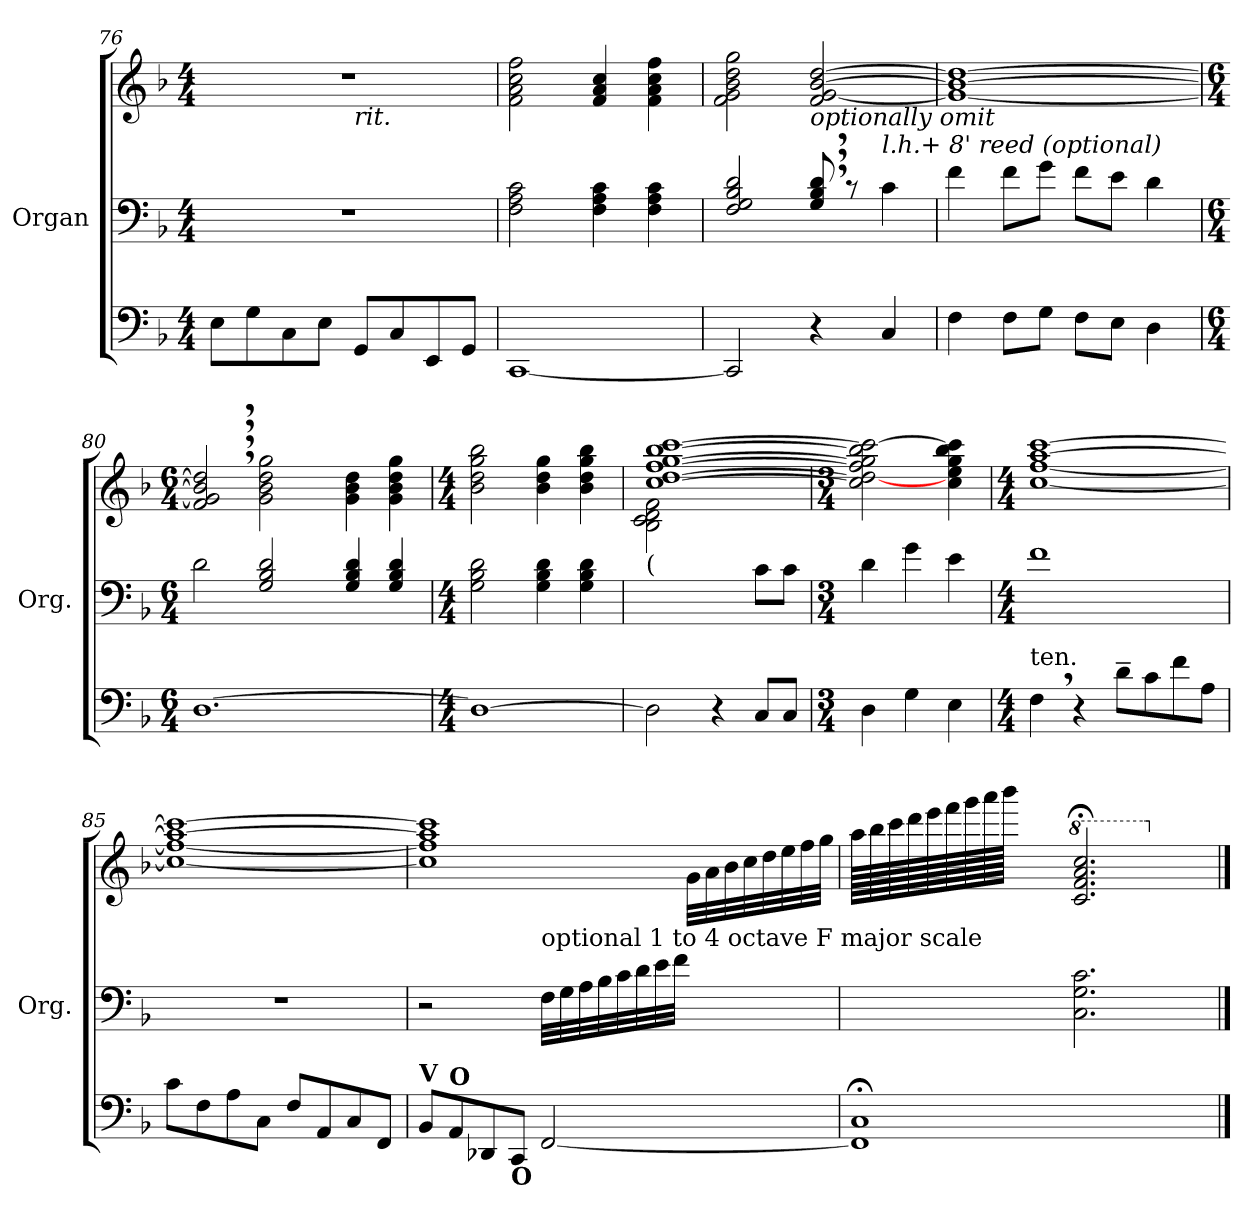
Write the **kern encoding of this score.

**kern	**kern	**kern
*part2	*part1	*part1
*staff3	*staff2	*staff1
*	*I"Organ	*
*	*I'Org.	*
*clefF4	*clefF4	*clefG2
*k[b-]	*k[b-]	*k[b-]
*F:	*F:	*F:
*M4/4	*M4/4	*M4/4
=76	=76	=76
*	*	*^
8E\L	1r	1r	2ryy
8G\	.	.	.
8C\	.	.	.
8E\J	.	.	.
!	!	!	!LO:TX:b:i:t=rit.
8GG/L	.	.	2ryy
8C/	.	.	.
8EE/	.	.	.
8GG/J	.	.	.
=77	=77	=77	=77
!	!	!LO:TX:a:B:t=Maestoso	!
*	*	*v	*v
[1CC	2F\ 2A\ 2c\	2f\ 2a\ 2cc\ 2ff\
.	4F\ 4A\ 4c\	4f/ 4a/ 4cc/
.	4F\ 4A\ 4c\	4f\ 4a\ 4cc\ 4ff\
=78	=78	=78
*	*^	*
2CC/]	2F/ 2G/ 2B-/ 2d/	2ryy	2f\ 2g\ 2b-i\ 2dd\ 2gg\
!	!	!	!LO:TX:b:i:t=optionally omit
4r	8G/,> 8B-/,> 8d/,>	4ryy	2f/ [2g/ [2b-/ [>2dd/
.	8rc	.	.
!	!LO:TX:a:i:t=l.h.+ 8' reed (optional)	!	!
4C/	4ryy	4c!\	.
*	*v	*v	*
=79	=79	=79
4F\	4f!\	1g_ 1b-_ 1dd_
8F\L	8f!\L	.
8G\J	8g!\J	.
8F\L	8f!\L	.
8E\J	8e!\J	.
4D\	4d!\	.
!!LO:LB:g=z
=80	=80	=80
*M6/4	*M6/4	*M6/4
*	*^	*
[<1.D	2ryy	2d!\	2f/,> 2g/],> 2b-/],> 2dd/],>
.	2G/ 2B-/ 2d/	4ryy	2g\ 2b-\ 2dd\ 2gg\
.	.	4ryy	.
.	4G/ 4B-/ 4d/	4ryy	4g\ 4b-\ 4dd\
.	4G/ 4B-/ 4d/	4ryy	4g\ 4b-\ 4dd\ 4gg\
*	*v	*v	*
=81	=81	=81
*M4/4	*M4/4	*M4/4
1D_	2G\ 2B-\ 2d\	2b-\ 2dd\ 2gg\ 2bb-\
.	4G\ 4B-\ 4d\	4b-\ 4dd\ 4gg\
.	4G\ 4B-\ 4d\	4b-\ 4dd\ 4gg\ 4bb-\
=82	=82	=82
*	*	*^
!	!	!LO:TX:b:t=(	!
2D\]	2ryy	[>1cc [>1dd [>1ff [>1gg [>1bb- [>1ccc	2B-\ 2c\ 2d\ 2f\
4r	4ryy	.	4ryy
8C/L	8c!\L	.	4ryy
8C/J	8c!\J	.	.
*	*	*v	*v
=83	=83	=83
*M3/4	*M3/4	*M3/4
4D\	4d!\	2cc\] 2dd\_ 2ff\] 2gg\] 2bb-\] 2ccc\_
4G\	4g!\	.
4E\	4e!\	4cc\ 4ee\ 4gg\ 4bb-\ 4ccc\]
!!LO:LB:g=z
=84	=84	=84
*M4/4	*M4/4	*M4/4
!LO:TX:a:t=ten.	!	!
4F,>\	(<1f!	[1cc [1ff [1aa [1ccc
4r	.	.
8d~>\L	.	.
8c\	.	.
8f\	.	.
8A\J	.	.
=85	=85	=85
8c\L	1r	1cc_ 1ff_ 1aa_ 1ccc_)
8F\	.	.
8A\	.	.
8C\J	.	.
8F/L	.	.
8AA/	.	.
8C/	.	.
8FF/J	.	.
=86	=86	=86
*	*	*^
!LO:TX:a:B:t=V	!	!	!
8BB-i/L	2r	1cc] 1ff] 1aa] 1ccc]	2ryy
!LO:TX:a:B:t=O	!	!	!
8AA/	.	.	.
8DD-X/	.	.	.
!LO:TX:b:B:t=O	!	!	!
8CC/J	.	.	.
!	!	!	!LO:TX:b:t=optional 1 to 4 octave F major scale
[2FF/	32F!\LLL	.	4ryy
.	32G!\	.	.
.	32A!\	.	.
.	32B-!\	.	.
.	32c!\	.	.
.	32d!\	.	.
.	32e!\	.	.
.	32f!\JJJ	.	.
.	4ryy	.	32g!\LLL
.	.	.	32a!\
.	.	.	32b-!\
.	.	.	32cc!\
.	.	.	32dd!\
.	.	.	32ee!\
.	.	.	32ff!\
.	.	.	32gg!\JJJ
=87	=87	=87	=87
*	*	*	*Xtuplet
1FF];< 1C;<	4ryy	4ryy	144aa!\LLL
.	.	.	144bb-!\
.	.	.	144ccc!\
.	.	.	144ddd!\
.	.	.	144eee!\
.	.	.	144fff!\
.	.	.	144ggg!\
.	.	.	144aaa!\
.	.	.	144bbb-!\JJJ
.	.	.	32ryy
.	.	.	16ryy
.	.	.	32ryy
.	.	.	16ryy
*	*	*8va	*
.	2.C\ 2.G\ 2.c\	2.cc/;< 2.ff/;< 2.aa/;< 2.ccc/;<	32ryy
.	.	.	32ryy
.	.	.	16ryy
.	.	.	8ryy
.	.	.	2ryy
*	*	*X8va	*
*	*	*v	*v
==	==	==
*-	*-	*-
